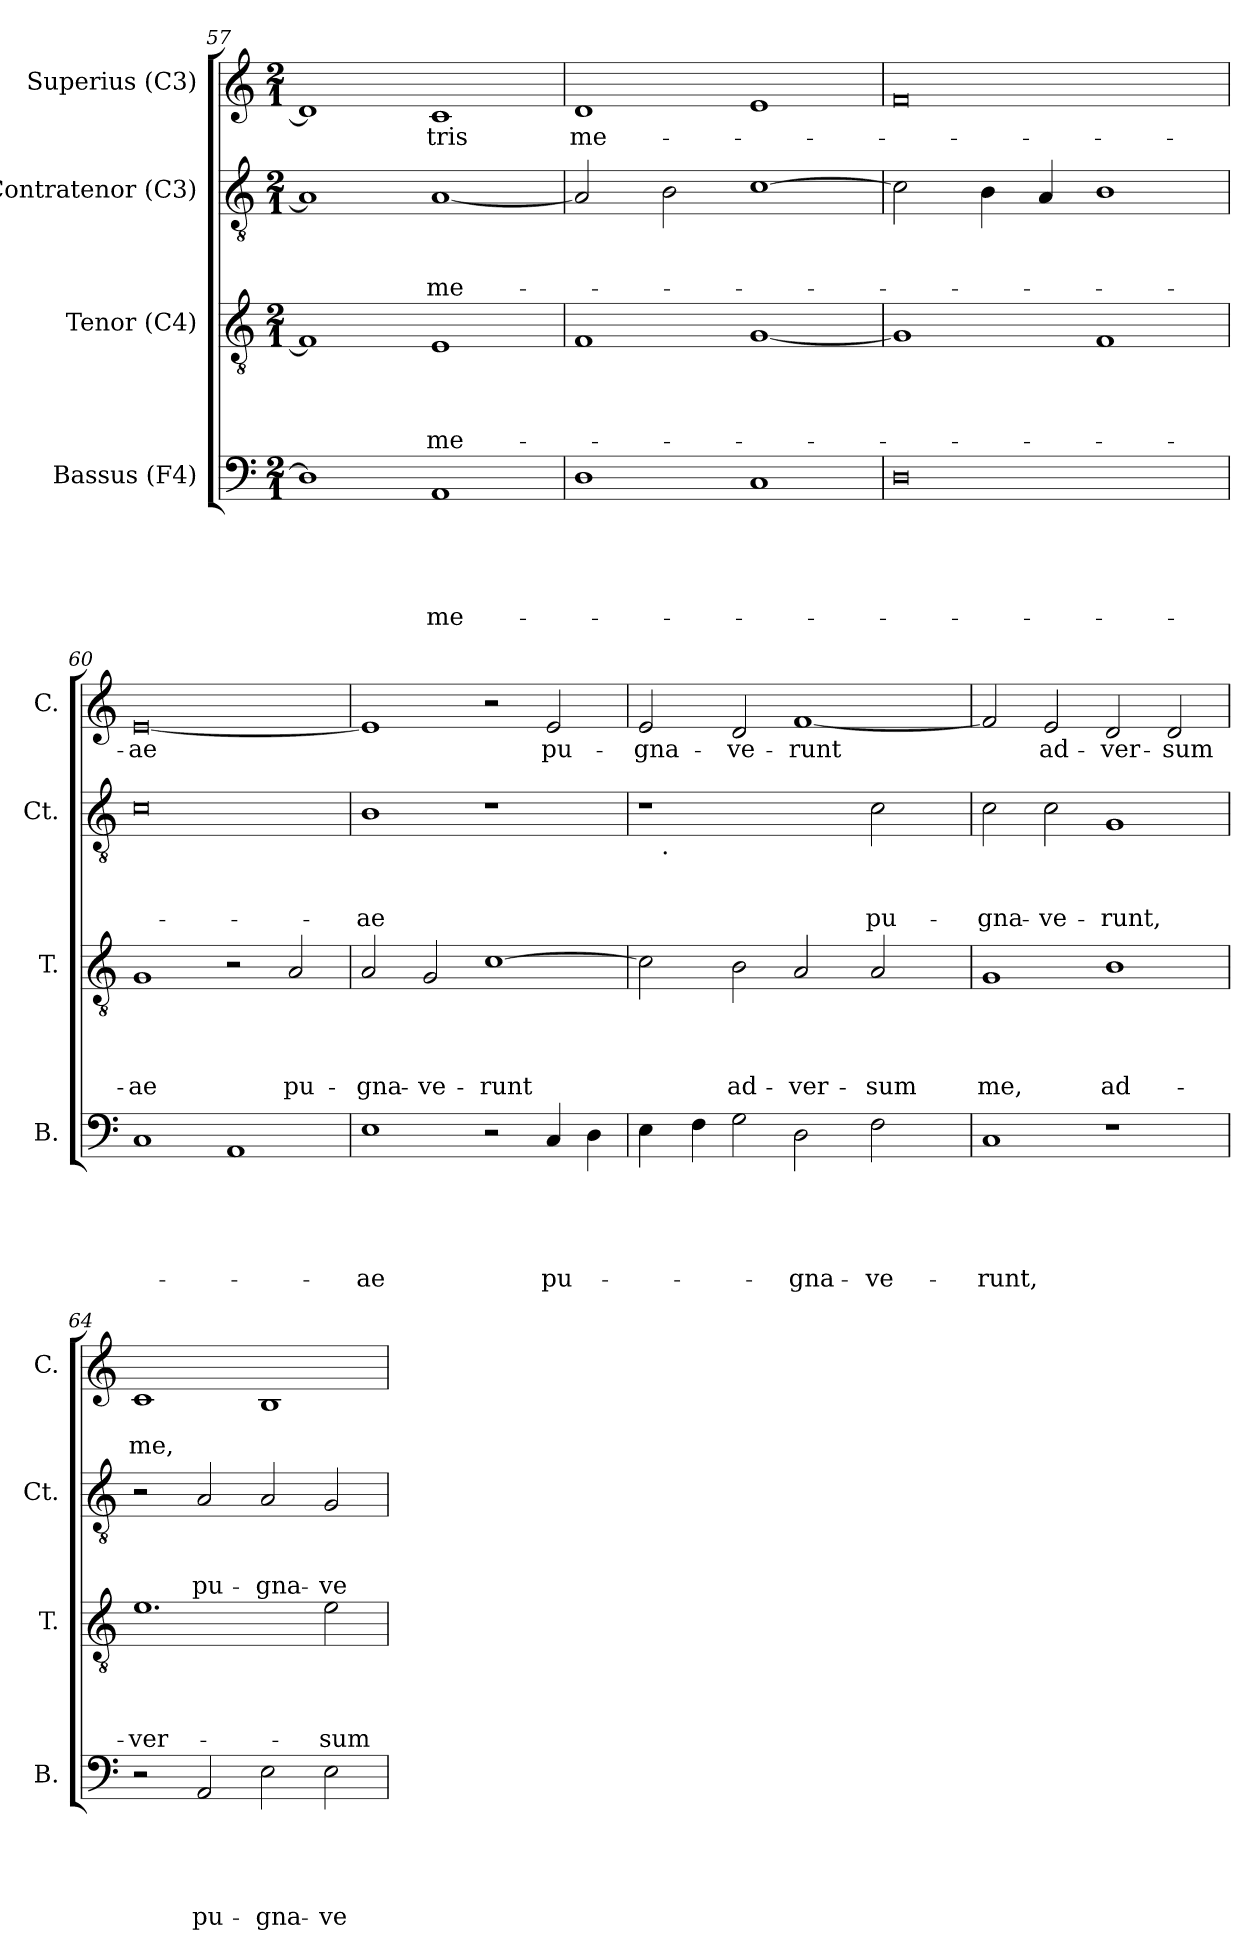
**kern	**text	**text	**text	**text	**text	**kern	**text	**text	**text	**text	**kern	**text	**text	**text	**kern	**text	**text
*part4	*part4	*part4	*part4	*part4	*part4	*part3	*part3	*part3	*part3	*part3	*part2	*part2	*part2	*part2	*part1	*part1	*part1
*staff4	*staff4	*staff4	*staff4	*staff4	*staff4	*staff3	*staff3	*staff3	*staff3	*staff3	*staff2	*staff2	*staff2	*staff2	*staff1	*staff1	*staff1
*I"Bassus (F4)	*	*	*	*	*	*I"Tenor (C4)	*	*	*	*	*I"Contratenor (C3)	*	*	*	*I"Superius (C3)	*	*
*I'B.	*	*	*	*	*	*I'T.	*	*	*	*	*I'Ct.	*	*	*	*I'C.	*	*
*clefF4	*	*	*	*	*	*clefGv2	*	*	*	*	*clefGv2	*	*	*	*clefG2	*	*
*k[]	*	*	*	*	*	*k[]	*	*	*	*	*k[]	*	*	*	*k[]	*	*
*C:	*	*	*	*	*	*C:	*	*	*	*	*C:	*	*	*	*C:	*	*
*M2/1	*	*	*	*	*	*M2/1	*	*	*	*	*M2/1	*	*	*	*M2/1	*	*
=57	=57	=57	=57	=57	=57	=57	=57	=57	=57	=57	=57	=57	=57	=57	=57	=57	=57
1D]	.	.	.	.	.	1F]	.	.	.	.	1A]	.	.	.	1d]	.	.
!	!	!	!	!	!LO:LY:b	!	!	!	!	!LO:LY:b	!	!	!	!LO:LY:b	!	!LO:LY:b	!
1AA	.	.	.	.	me-	1E	.	.	.	me-	[<1A	.	.	me-	1c	-tris	.
=58	=58	=58	=58	=58	=58	=58	=58	=58	=58	=58	=58	=58	=58	=58	=58	=58	=58
!	!	!	!	!	!	!	!	!	!	!	!	!	!	!	!	!LO:LY:b	!
1D	.	.	.	.	.	1F	.	.	.	.	2A/]	.	.	.	1d	me-	.
.	.	.	.	.	.	.	.	.	.	.	2B\	.	.	.	.	.	.
1C	.	.	.	.	.	[<1G	.	.	.	.	[>1c	.	.	.	1e	.	.
=59	=59	=59	=59	=59	=59	=59	=59	=59	=59	=59	=59	=59	=59	=59	=59	=59	=59
0D	.	.	.	.	.	1G]	.	.	.	.	2c\]	.	.	.	0f	.	.
.	.	.	.	.	.	.	.	.	.	.	4B\	.	.	.	.	.	.
.	.	.	.	.	.	.	.	.	.	.	4A/	.	.	.	.	.	.
.	.	.	.	.	.	1F	.	.	.	.	1B	.	.	.	.	.	.
!!LO:LB:g=z
=60	=60	=60	=60	=60	=60	=60	=60	=60	=60	=60	=60	=60	=60	=60	=60	=60	=60
!	!	!	!	!	!	!	!	!	!	!LO:LY:b:rj	!	!	!	!	!	!LO:LY:b	!
1C	.	.	.	.	.	1G	.	.	.	-ae	0c	.	.	.	[<0e	-ae	.
1AA	.	.	.	.	.	2r	.	.	.	.	.	.	.	.	.	.	.
!	!	!	!	!	!	!	!	!	!	!LO:LY:b	!	!	!	!	!	!	!
.	.	.	.	.	.	2A/	.	.	.	pu-	.	.	.	.	.	.	.
=61	=61	=61	=61	=61	=61	=61	=61	=61	=61	=61	=61	=61	=61	=61	=61	=61	=61
!	!	!	!	!	!LO:LY:b	!	!	!	!	!LO:LY:b	!	!	!	!LO:LY:b	!	!	!
1E	.	.	.	.	-ae	2A/	.	.	.	-gna-	1B	.	.	-ae	1e]	.	.
!	!	!	!	!	!	!	!	!	!	!LO:LY:b	!	!	!	!	!	!	!
.	.	.	.	.	.	2G/	.	.	.	-ve-	.	.	.	.	.	.	.
!	!	!	!	!	!	!	!	!	!	!LO:LY:b	!	!	!	!	!	!	!
2r	.	.	.	.	.	[>1c	.	.	.	-runt	1r	.	.	.	2r	.	.
!	!	!	!	!	!LO:LY:b	!	!	!	!	!	!	!	!	!	!	!LO:LY:b	!
4C/	.	.	.	.	pu-	.	.	.	.	.	.	.	.	.	2e/	pu-	.
4D\	.	.	.	.	.	.	.	.	.	.	.	.	.	.	.	.	.
=62	=62	=62	=62	=62	=62	=62	=62	=62	=62	=62	=62	=62	=62	=62	=62	=62	=62
!	!	!	!	!	!	!	!	!	!	!	!	!	!	!	!	!LO:LY:b	!
*	*	*	*	*	*	*	*	*	*	*	*^	*	*	*	*	*	*
4E\	.	.	.	.	.	2c\]	.	.	.	.	1r	16.ryy	.	.	.	2e/	-gna-	.
!	!	!	!	!	!	!	!	!	!	!	!	!LO:TX:b:t=.	!	!	!	!	!	!
.	.	.	.	.	.	.	.	.	.	.	.	1ryy	.	.	.	.	.	.
4F\	.	.	.	.	.	.	.	.	.	.	.	.	.	.	.	.	.	.
!	!	!	!	!	!	!	!	!	!	!LO:LY:b	!	!	!	!	!	!	!LO:LY:b	!
2G\	.	.	.	.	.	2B\	.	.	.	ad-	.	.	.	.	.	2d/	-ve-	.
!	!	!	!	!	!LO:LY:b	!	!	!	!	!LO:LY:b	!	!	!	!	!	!	!LO:LY:b	!
2D\	.	.	.	.	-gna-	2A/	.	.	.	-ver-	2ryy	.	.	.	.	[<1f	-runt	.
.	.	.	.	.	.	.	.	.	.	.	.	2ryy	.	.	.	.	.	.
!	!	!	!	!	!LO:LY:b	!	!	!	!	!LO:LY:b	!	!	!	!	!LO:LY:b	!	!	!
2F\	.	.	.	.	-ve-	2A/	.	.	.	-sum	2c\	.	.	.	pu-	.	.	.
.	.	.	.	.	.	.	.	.	.	.	.	4ryy	.	.	.	.	.	.
.	.	.	.	.	.	.	.	.	.	.	.	8ryy	.	.	.	.	.	.
.	.	.	.	.	.	.	.	.	.	.	.	32ryy	.	.	.	.	.	.
=63	=63	=63	=63	=63	=63	=63	=63	=63	=63	=63	=63	=63	=63	=63	=63	=63	=63	=63
!	!	!	!	!	!LO:LY:b	!	!	!	!	!LO:LY:b	!	!	!	!	!LO:LY:b	!	!	!
*	*	*	*	*	*	*	*	*	*	*	*v	*v	*	*	*	*	*	*
1C	.	.	.	.	-runt,	1G	.	.	.	me,	2c\	.	.	-gna-	2f/]	.	.
!	!	!	!	!	!	!	!	!	!	!	!	!	!	!LO:LY:b	!	!LO:LY:b	!
.	.	.	.	.	.	.	.	.	.	.	2c\	.	.	-ve-	2e/	ad-	.
!	!	!	!	!	!	!	!	!	!	!LO:LY:b	!	!	!	!LO:LY:b	!	!LO:LY:b	!
1r	.	.	.	.	.	1B	.	.	.	ad-	1G	.	.	-runt,	2d/	-ver-	.
!	!	!	!	!	!	!	!	!	!	!	!	!	!	!	!	!LO:LY:b	!
.	.	.	.	.	.	.	.	.	.	.	.	.	.	.	2d/	-sum	.
=64	=64	=64	=64	=64	=64	=64	=64	=64	=64	=64	=64	=64	=64	=64	=64	=64	=64
!	!	!	!	!	!	!	!	!	!	!LO:LY:b	!	!	!	!	!	!	!LO:LY:b
2r	.	.	.	.	.	1.e	.	.	.	-ver-	2r	.	.	.	1c	.	-me,
!	!	!	!	!	!LO:LY:b	!	!	!	!	!	!	!	!	!LO:LY:b	!	!	!
2AA/	.	.	.	.	pu-	.	.	.	.	.	2A/	.	.	pu-	.	.	.
!	!	!	!	!	!LO:LY:b	!	!	!	!	!	!	!	!	!LO:LY:b	!	!	!
2E\	.	.	.	.	-gna-	.	.	.	.	.	2A/	.	.	-gna-	1B	.	.
!	!	!	!	!	!LO:LY:b	!	!	!	!	!LO:LY:b	!	!	!	!LO:LY:b	!	!	!
2E\	.	.	.	.	-ve-	2e\	.	.	.	-sum	2G/	.	.	-ve-	.	.	.
=	=	=	=	=	=	=	=	=	=	=	=	=	=	=	=	=	=
*-	*-	*-	*-	*-	*-	*-	*-	*-	*-	*-	*-	*-	*-	*-	*-	*-	*-
